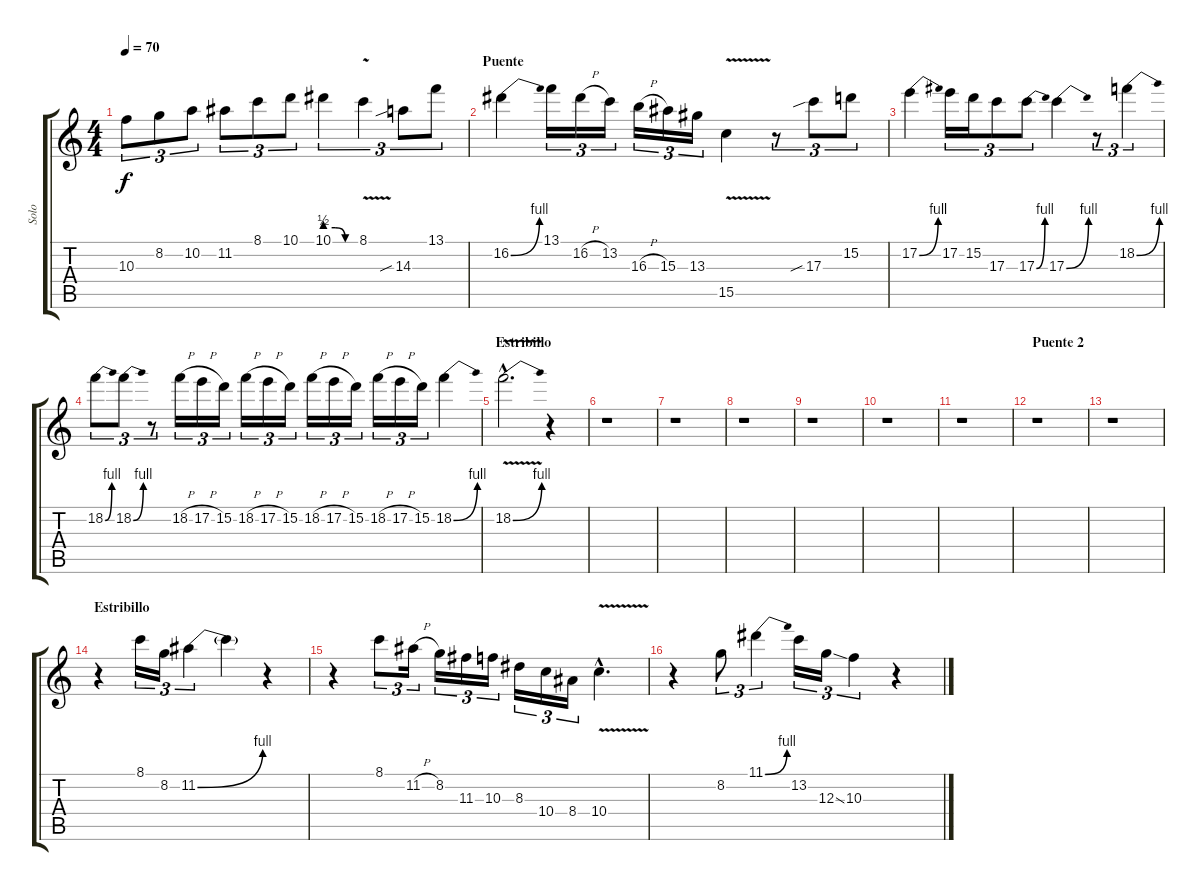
\track ("Solo" "Solo") {instrument overdrivenguitar}
\staff {score tabs}
\tuning (E4 B3 G3 D3 A2 E2) {hide}
\ts (4 4)
\tempo 70
\clef g2
\ks c
10.3.8{tu (3 2) dy f} 8.2.8{tu (3 2)} 10.2.8{tu (3 2)} 11.2.8{tu (3 2)} 8.1.8{tu (3 2)} 10.1.8{tu (3 2)} 10.1{be (custom 0 2 20 2 40 0 60 0)}.4{tu (3 2)} 8.1{v}.4{tu (3 2)} 14.3{sib}.8{tu (3 2)} 13.1.8{tu (3 2)} |
\section ("" "Puente")
16.2{be (bend 0 0 60 4)}.4 13.1.16{tu (3 2)} 16.2{h}.16{tu (3 2)} 13.2.16{tu (3 2)} 16.3{h}.16{tu (3 2)} 15.3.16{tu (3 2)} 13.3.16{tu (3 2)} 15.5{v}.4 r.8{tu (3 2)} 17.3{sib}.8{tu (3 2)} 15.2.8{tu (3 2)} |
17.2{be (bend 0 0 60 4)}.4 17.2.16{tu (3 2)} 15.2.16{tu (3 2)} 17.3.8{tu (3 2)} 17.3{be (bend 0 0 60 4)}.8{tu (3 2)} 17.3{be (bend 0 0 60 4)}.4 r.8{tu (3 2)} 18.2{be (bend 0 0 60 4)}.4{tu (3 2)} |
18.2{be (bend 0 0 60 4)}.8{tu (3 2)} 18.2{be (bend 0 0 60 4)}.8{tu (3 2)} r.8{tu (3 2)} 18.2{h}.16{tu (3 2)} 17.2{h}.16{tu (3 2)} 15.2.16{tu (3 2)} 18.2{h}.16{tu (3 2)} 17.2{h}.16{tu (3 2)} 15.2.16{tu (3 2)} 18.2{h}.16{tu (3 2)} 17.2{h}.16{tu (3 2)} 15.2.16{tu (3 2)} 18.2{h}.16{tu (3 2)} 17.2{h}.16{tu (3 2)} 15.2.16{tu (3 2)} 18.2{be (bend 0 0 60 4)}.4 |
\section ("" "Estribillo")
18.2{be (bend 0 0 60 4) v hac}.2{d} r.4 |
r.1 |
r.1 |
r.1 |
r.1 |
r.1 |
r.1 |
\section ("" "Puente 2")
r.1 |
r.1 |
\section ("" "Estribillo")
r.4 8.1.16{tu (3 2)} 8.2.16{tu (3 2)} 11.2{be (bend 0 0 60 4)}.4{tu (3 2)} 11.2{t}.4 r.4 |
r.4 8.1.8{tu (3 2)} 11.2{h}.16{tu (3 2)} 8.2.16{tu (3 2)} 11.3.16{tu (3 2)} 10.3.16{tu (3 2)} 8.3.16{tu (3 2)} 10.4.16{tu (3 2)} 8.4.16{tu (3 2)} 10.4{v hac}.4{d} |
r.4 8.2.8{tu (3 2)} 11.1{be (bend 0 0 60 4)}.4{tu (3 2)} 13.2.16{tu (3 2)} 12.3{ss}.16{tu (3 2)} 10.3.4{tu (3 2)} r.4
